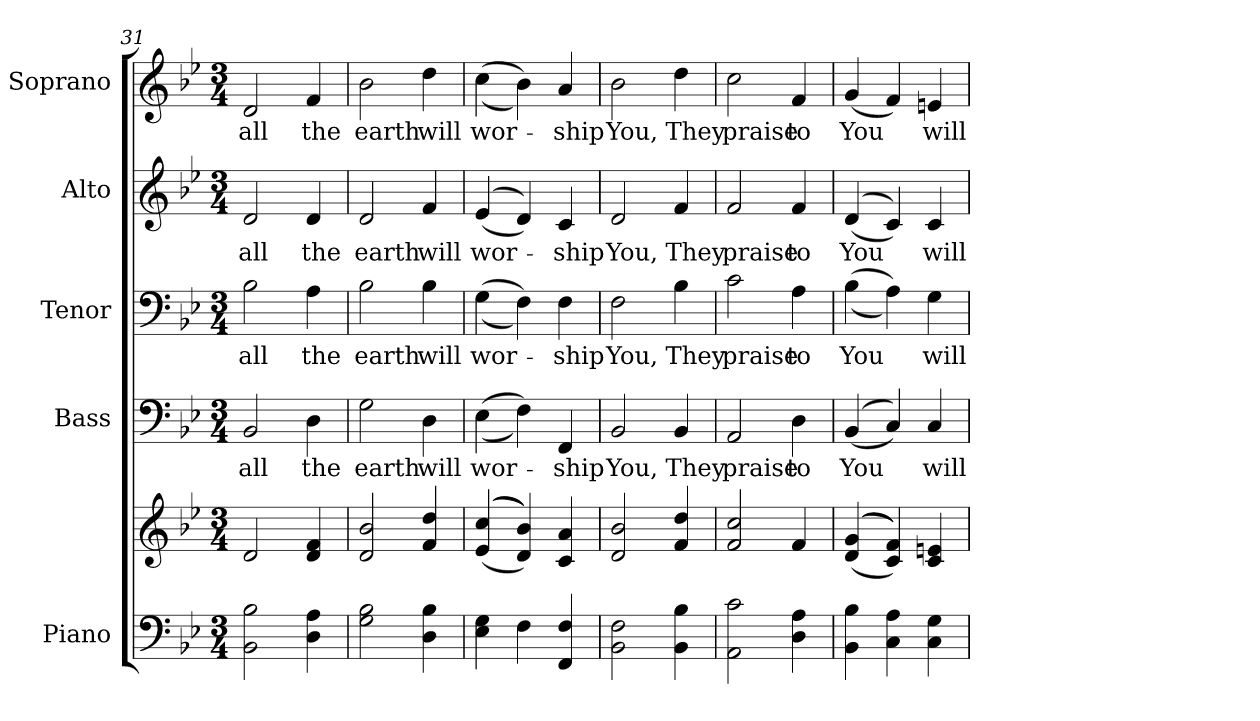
**kern	**kern	**kern	**text	**kern	**text	**kern	**text	**kern	**text
*part5	*part5	*part4	*part4	*part3	*part3	*part2	*part2	*part1	*part1
*staff6	*staff5	*staff4	*staff4	*staff3	*staff3	*staff2	*staff2	*staff1	*staff1
*I"Piano	*	*I"Bass	*	*I"Tenor	*	*I"Alto	*	*I"Soprano	*
*I'Pno.	*	*I'B.	*	*I'T.	*	*I'A.	*	*I'S.	*
*clefF4	*clefG2	*clefF4	*	*clefF4	*	*clefG2	*	*clefG2	*
*k[b-e-]	*k[b-e-]	*k[b-e-]	*	*k[b-e-]	*	*k[b-e-]	*	*k[b-e-]	*
*B-:	*B-:	*B-:	*	*B-:	*	*B-:	*	*B-:	*
*M3/4	*M3/4	*M3/4	*	*M3/4	*	*M3/4	*	*M3/4	*
=31	=31	=31	=31	=31	=31	=31	=31	=31	=31
!	!	!	!LO:LY:b:color=#000000	!	!	!	!	!	!
!	!	!	!	!	!LO:LY:b:color=#000000	!	!	!	!
!	!	!	!	!	!	!	!LO:LY:b:color=#000000	!	!
!	!	!	!	!	!	!	!	!	!LO:LY:b:color=#000000
2BB-i\ 2B-i	2di/	2BB-i/	all	2B-i\	all	2di/	all	2di/	all
!	!	!	!LO:LY:b:color=#000000	!	!	!	!	!	!
!	!	!	!	!	!LO:LY:b:color=#000000	!	!	!	!
!	!	!	!	!	!	!	!LO:LY:b:color=#000000	!	!
!	!	!	!	!	!	!	!	!	!LO:LY:b:color=#000000
4Di\ 4Ai	4di/ 4fi	4Di\	the	4Ai\	the	4di/	the	4fi/	the
!!LO:PB:g=z
=32	=32	=32	=32	=32	=32	=32	=32	=32	=32
!	!	!	!LO:LY:b:color=#000000	!	!	!	!	!	!
!	!	!	!	!	!LO:LY:b:color=#000000	!	!	!	!
!	!	!	!	!	!	!	!LO:LY:b:color=#000000	!	!
!	!	!	!	!	!	!	!	!	!LO:LY:b:color=#000000
2Gi\ 2B-i	2di/ 2b-i	2Gi\	earth	2B-i\	earth	2di/	earth	2b-i\	earth
!	!	!	!LO:LY:b:color=#000000	!	!	!	!	!	!
!	!	!	!	!	!LO:LY:b:color=#000000	!	!	!	!
!	!	!	!	!	!	!	!LO:LY:b:color=#000000	!	!
!	!	!	!	!	!	!	!	!	!LO:LY:b:color=#000000
4Di\ 4B-i	4fi/ 4ddi	4Di\	will	4B-i\	will	4fi/	will	4ddi\	will
=33	=33	=33	=33	=33	=33	=33	=33	=33	=33
!	!	!	!LO:LY:b:color=#000000	!	!	!	!	!	!
!	!	!	!	!	!LO:LY:b:color=#000000	!	!	!	!
!	!	!	!	!	!	!	!LO:LY:b:color=#000000	!	!
!	!	!	!	!	!	!	!	!	!LO:LY:b:color=#000000
4E-i\ 4Gi	(((4e-i/ 4cci	((4E-i\	wor-	((4Gi\	wor-	((4e-i/	wor-	((4cci\	wor-
4Fi\	4di/ 4b-i)))	4Fi\))	.	4Fi\))	.	4di/))	.	4b-i\))	.
!	!	!	!LO:LY:b:color=#000000	!	!	!	!	!	!
!	!	!	!	!	!LO:LY:b:color=#000000	!	!	!	!
!	!	!	!	!	!	!	!LO:LY:b:color=#000000	!	!
!	!	!	!	!	!	!	!	!	!LO:LY:b:color=#000000
4FFi/ 4Fi	4ci/ 4ai	4FFi/	-ship	4Fi\	-ship	4ci/	-ship	4ai/	-ship
=34	=34	=34	=34	=34	=34	=34	=34	=34	=34
!	!	!	!LO:LY:b:color=#000000	!	!	!	!	!	!
!	!	!	!	!	!LO:LY:b:color=#000000	!	!	!	!
!	!	!	!	!	!	!	!LO:LY:b:color=#000000	!	!
!	!	!	!	!	!	!	!	!	!LO:LY:b:color=#000000
2BB-i\ 2Fi	2di/ 2b-i	2BB-i/	You,	2Fi\	You,	2di/	You,	2b-i\	You,
!	!	!	!LO:LY:b:color=#000000	!	!	!	!	!	!
!	!	!	!	!	!LO:LY:b:color=#000000	!	!	!	!
!	!	!	!	!	!	!	!LO:LY:b:color=#000000	!	!
!	!	!	!	!	!	!	!	!	!LO:LY:b:color=#000000
4BB-i\ 4B-i	4fi/ 4ddi	4BB-i/	They	4B-i\	They	4fi/	They	4ddi\	They
=35	=35	=35	=35	=35	=35	=35	=35	=35	=35
!	!	!	!LO:LY:b:color=#000000	!	!	!	!	!	!
!	!	!	!	!	!LO:LY:b:color=#000000	!	!	!	!
!	!	!	!	!	!	!	!LO:LY:b:color=#000000	!	!
!	!	!	!	!	!	!	!	!	!LO:LY:b:color=#000000
2AAi\ 2ci	2fi/ 2cci	2AAi/	praise	2ci\	praise	2fi/	praise	2cci\	praise
!	!	!	!LO:LY:b:color=#000000	!	!	!	!	!	!
!	!	!	!	!	!LO:LY:b:color=#000000	!	!	!	!
!	!	!	!	!	!	!	!LO:LY:b:color=#000000	!	!
!	!	!	!	!	!	!	!	!	!LO:LY:b:color=#000000
4Di\ 4Ai	4fi/	4Di\	to	4Ai\	to	4fi/	to	4fi/	to
=36	=36	=36	=36	=36	=36	=36	=36	=36	=36
!	!	!	!LO:LY:b:color=#000000	!	!	!	!	!	!
!	!	!	!	!	!LO:LY:b:color=#000000	!	!	!	!
!	!	!	!	!	!	!	!LO:LY:b:color=#000000	!	!
!	!	!	!	!	!	!	!	!	!LO:LY:b:color=#000000
4BB-i\ 4B-i	(((4di/ 4gi	((4BB-i/	You	((4B-i\	You	((4di/	You	(4gi/	You
4Ci\ 4Ai	4ci/ 4fi)))	4Ci/))	.	4Ai\))	.	4ci/))	.	4fi/)	.
!	!	!	!LO:LY:b:color=#000000	!	!	!	!	!	!
!	!	!	!	!	!LO:LY:b:color=#000000	!	!	!	!
!	!	!	!	!	!	!	!LO:LY:b:color=#000000	!	!
!	!	!	!	!	!	!	!	!	!LO:LY:b:color=#000000
4Ci\ 4Gi	4ci/ 4eni	4Ci/	will	4Gi\	will	4ci/	will	4eni/	will
=	=	=	=	=	=	=	=	=	=
*-	*-	*-	*-	*-	*-	*-	*-	*-	*-
